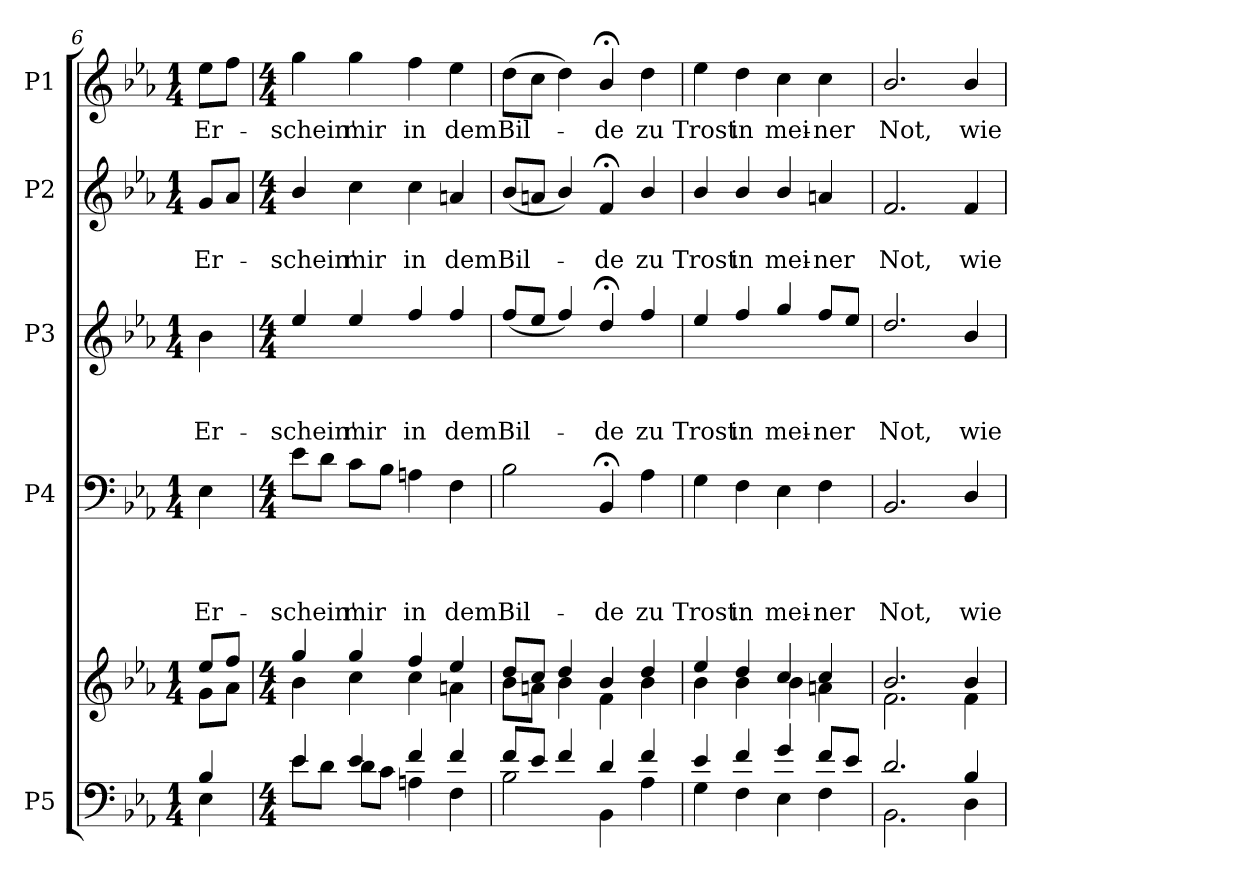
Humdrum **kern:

**kern	**kern	**kern	**text	**text	**text	**text	**kern	**text	**text	**text	**kern	**text	**text	**kern	**text
*part5	*part5	*part4	*part4	*part4	*part4	*part4	*part3	*part3	*part3	*part3	*part2	*part2	*part2	*part1	*part1
*staff6	*staff5	*staff4	*staff4	*staff4	*staff4	*staff4	*staff3	*staff3	*staff3	*staff3	*staff2	*staff2	*staff2	*staff1	*staff1
*I"P5	*	*I"P4	*	*	*	*	*I"P3	*	*	*	*I"P2	*	*	*I"P1	*
!!LO:LB:g=z
*clefF4	*clefG2	*clefF4	*	*	*	*	*clefG2	*	*	*	*clefG2	*	*	*clefG2	*
*	*	*	*	*	*	*	*ITrd7c12	*	*	*	*	*	*	*	*
*k[b-e-a-]	*k[b-e-a-]	*k[b-e-a-]	*	*	*	*	*k[b-e-a-]	*	*	*	*k[b-e-a-]	*	*	*k[b-e-a-]	*
*E-:	*E-:	*E-:	*	*	*	*	*E-:	*	*	*	*E-:	*	*	*E-:	*
*M1/4	*M1/4	*M1/4	*	*	*	*	*M1/4	*	*	*	*M1/4	*	*	*M1/4	*
=6	=6	=6	=6	=6	=6	=6	=6	=6	=6	=6	=6	=6	=6	=6	=6
*^	*^	*	*	*	*	*	*	*	*	*	*	*	*	*	*
!	!	!	!	!	!	!	!	!LO:LY:b	!	!	!	!LO:LY:b	!	!	!LO:LY:b	!	!LO:LY:b
4B-/	4E-\	8ee-/L	8g\L	4E-\	.	.	.	Er-	4B-\	.	.	Er-	8g/L	.	Er-	8ee-\L	Er-
.	.	8ff/J	8a-\J	.	.	.	.	.	.	.	.	.	8a-/J	.	.	8ff\J	.
=7	=7	=7	=7	=7	=7	=7	=7	=7	=7	=7	=7	=7	=7	=7	=7	=7	=7
*M4/4	*	*M4/4	*	*M4/4	*	*	*	*	*M4/4	*	*	*	*M4/4	*	*	*M4/4	*
!	!	!	!	!	!	!	!	!LO:LY:b	!	!	!	!LO:LY:b	!	!	!LO:LY:b	!	!LO:LY:b
4e-/	8e-\L	4gg/	4b-\	8e-\L	.	.	.	-schein'	4e-/	.	.	-schein'	4b-/	.	-schein'	4gg\	-schein'
.	8d\J	.	.	8d\J	.	.	.	.	.	.	.	.	.	.	.	.	.
!	!	!	!	!	!	!	!	!LO:LY:b	!	!	!	!LO:LY:b	!	!	!LO:LY:b	!	!LO:LY:b
4e-/	8d\L	4gg/	4cc\	8c\L	.	.	.	mir	4e-/	.	.	mir	4cc\	.	mir	4gg\	mir
.	8c\J	.	.	8B-\J	.	.	.	.	.	.	.	.	.	.	.	.	.
!	!	!	!	!	!	!	!	!LO:LY:b	!	!	!	!LO:LY:b	!	!	!LO:LY:b	!	!LO:LY:b
4f/	4An\	4ff/	4cc\	4An\	.	.	.	in	4f/	.	.	in	4cc\	.	in	4ff\	in
!	!	!	!	!	!	!	!	!LO:LY:b	!	!	!	!LO:LY:b	!	!	!LO:LY:b	!	!LO:LY:b
4f/	4F\	4ee-/	4an\	4F\	.	.	.	dem	4f/	.	.	dem	4an/	.	dem	4ee-\	dem
=8	=8	=8	=8	=8	=8	=8	=8	=8	=8	=8	=8	=8	=8	=8	=8	=8	=8
!	!	!	!	!	!	!	!	!LO:LY:b	!	!	!	!LO:LY:b	!	!	!LO:LY:b	!	!LO:LY:b
8f/L	2B-\	8dd/L	8b-\L	2B-\	.	.	.	Bil-	(>8f/L	.	.	Bil-	(>8b-/L	.	Bil-	(>8dd\L	Bil-
8e-/J	.	8cc/J	8an\J	.	.	.	.	.	8e-/J	.	.	.	8an/J	.	.	8cc\J	.
4f/	.	4dd/	4b-\	.	.	.	.	.	4f/)	.	.	.	4b-/)	.	.	4dd\)	.
!	!	!	!	!	!	!	!	!LO:LY:b	!	!	!	!LO:LY:b	!	!	!LO:LY:b	!	!LO:LY:b
4d/	4BB-\	4b-/	4f\	4BB-;</	.	.	.	-de	4d;</	.	.	-de	4f;</	.	-de	4b-;</	-de
!	!	!	!	!	!	!	!	!LO:LY:b	!	!	!	!LO:LY:b	!	!	!LO:LY:b	!	!LO:LY:b
4f/	4A-\	4dd/	4b-\	4A-\	.	.	.	zu	4f/	.	.	zu	4b-/	.	zu	4dd\	zu
=9	=9	=9	=9	=9	=9	=9	=9	=9	=9	=9	=9	=9	=9	=9	=9	=9	=9
!	!	!	!	!	!	!	!	!LO:LY:b	!	!	!	!LO:LY:b	!	!	!LO:LY:b	!	!LO:LY:b
4e-/	4G\	4ee-/	4b-\	4G\	.	.	.	Trost	4e-/	.	.	Trost	4b-/	.	Trost	4ee-\	Trost
!	!	!	!	!	!	!	!	!LO:LY:b	!	!	!	!LO:LY:b	!	!	!LO:LY:b	!	!LO:LY:b
4f/	4F\	4dd/	4b-\	4F\	.	.	.	in	4f/	.	.	in	4b-/	.	in	4dd\	in
!	!	!	!	!	!	!	!	!LO:LY:b	!	!	!	!LO:LY:b	!	!	!LO:LY:b	!	!LO:LY:b
4g/	4E-\	4cc/	4b-\	4E-\	.	.	.	mei-	4g/	.	.	mei-	4b-/	.	mei-	4cc\	mei-
!	!	!	!	!	!	!	!	!LO:LY:b	!	!	!	!LO:LY:b	!	!	!LO:LY:b	!	!LO:LY:b
8f/L	4F\	4cc/	4an\	4F\	.	.	.	-ner	8f/L	.	.	-ner	4an/	.	-ner	4cc\	-ner
8e-/J	.	.	.	.	.	.	.	.	8e-/J	.	.	.	.	.	.	.	.
=10	=10	=10	=10	=10	=10	=10	=10	=10	=10	=10	=10	=10	=10	=10	=10	=10	=10
!	!	!	!	!	!	!	!	!LO:LY:b	!	!	!	!LO:LY:b	!	!	!LO:LY:b	!	!LO:LY:b
2.d/	2.BB-\	2.b-/	2.f\	2.BB-/	.	.	.	Not,	2.d/	.	.	Not,	2.f/	.	Not,	2.b-/	Not,
!	!	!	!	!	!	!	!	!LO:LY:b	!	!	!	!LO:LY:b	!	!	!LO:LY:b	!	!LO:LY:b
4B-/	4D\	4b-/	4f\	4D/	.	.	.	wie	4B-/	.	.	wie	4f/	.	wie	4b-/	wie
*v	*v	*	*	*	*	*	*	*	*	*	*	*	*	*	*	*	*
*	*v	*v	*	*	*	*	*	*	*	*	*	*	*	*	*	*
=	=	=	=	=	=	=	=	=	=	=	=	=	=	=	=
*-	*-	*-	*-	*-	*-	*-	*-	*-	*-	*-	*-	*-	*-	*-	*-
